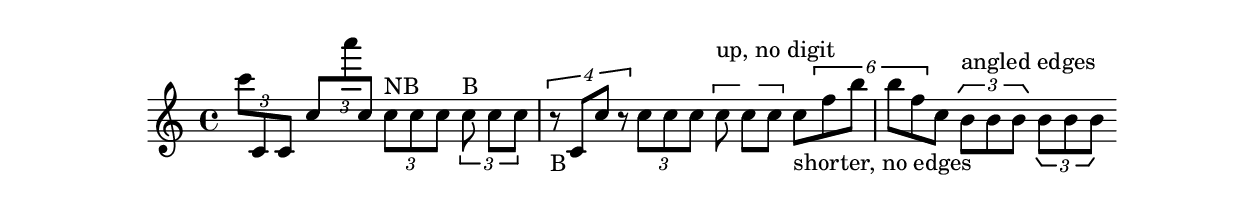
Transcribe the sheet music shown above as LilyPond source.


\header {
  texidoc = "Tuplet bracket formatting supports numerous options,
for instance, bracketed (B) and non-bracketed (NB).
"
}


\version "2.12.0"



\context Voice \relative c'' {

  \times 2/3 { c'8 c,, c }
  \times 2/3 { c'8 c'' c,, }

  
  \times 2/3 {  c8[^"NB" c c]  }
  
  \times 2/3 { c8^"B"  c[ c]  }
  \times 2/4 { r8_"B"  c,[ c'] r8 }
  
  \override TupletBracket  #'bracket-visibility = #'if-no-beam  
  \times 2/3 {  c8[ c c]  }
  
  \tupletUp
  \override TupletNumber #'transparent = ##t
  \times 2/3 { c8^""^""^"up, no digit"  c[ c]  }
  \revert TupletNumber #'transparent

  \override TupletBracket  #'bracket-visibility = ##t
  \override TupletBracket  #'shorten-pair = #'(2.0 . 2.0)
  \times 4/6 { c_"shorter, no edges" f b  b f c}	
  \revert TupletBracket #'edge-height
  \revert TupletBracket #'shorten-pair
  \override TupletBracket  #'bracket-flare = #'(0.5 . 0.5)
  \times 2/3 { b^""^""^"angled edges" b b }
  \tupletNeutral
  \times 2/3 { b b b }

}


